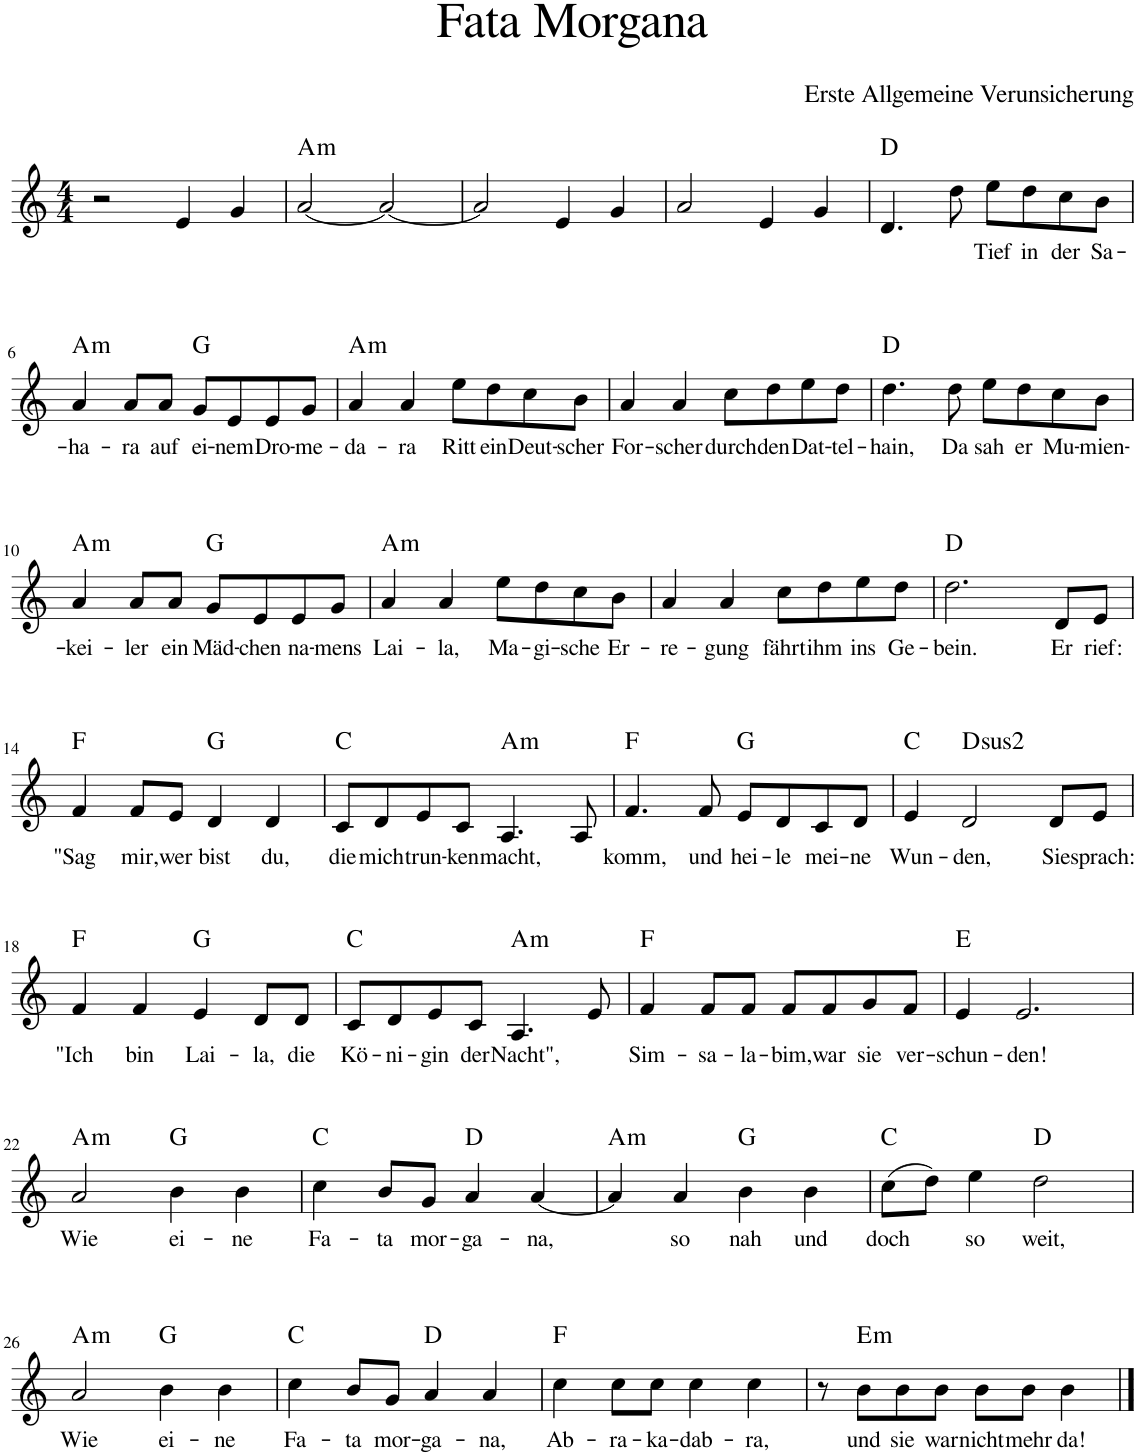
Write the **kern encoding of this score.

**kern	**text	**harte
*part1	*part1	*part1
*staff1	*staff1	*
*I"Piano	*	*
*I'Pno.	*	*
*clefG2	*	*
*k[]	*	*
*M4/4	*	*
=1	=1	=1
2r	.	.
4e/	.	.
4g/	.	.
=2	=2	=2
!	!	!LO:H:kt=m
[2a/	.	A:min
2a/_	.	.
=3	=3	=3
2a/]	.	.
4e/	.	.
4g/	.	.
=4	=4	=4
2a/	.	.
4e/	.	.
4g/	.	.
=5	=5	=5
4.d/	.	D:maj
8dd\	.	.
!	!LO:LY:b	!
8ee\L	Tief	.
!	!LO:LY:b	!
8dd\	in	.
!	!LO:LY:b	!
8cc\	der	.
!	!LO:LY:b	!
8b\J	Sa-	.
!!LO:LB:g=z
=6	=6	=6
!	!LO:LY:b	!LO:H:kt=m
4a/	-ha-	A:min
!	!LO:LY:b	!
8a/L	-ra	.
!	!LO:LY:b	!
8a/J	auf	.
!	!LO:LY:b	!
8g/L	ei-	G:maj
!	!LO:LY:b	!
8e/	-nem	.
!	!LO:LY:b	!
8e/	Dro-	.
!	!LO:LY:b	!
8g/J	-me-	.
=7	=7	=7
!	!LO:LY:b	!LO:H:kt=m
4a/	-da-	A:min
!	!LO:LY:b	!
4a/	-ra	.
!	!LO:LY:b	!
8ee\L	Ritt	.
!	!LO:LY:b	!
8dd\	ein	.
!	!LO:LY:b	!
8cc\	Deut-	.
!	!LO:LY:b	!
8b\J	-scher	.
=8	=8	=8
!	!LO:LY:b	!
4a/	For-	.
!	!LO:LY:b	!
4a/	-scher	.
!	!LO:LY:b	!
8cc\L	durch	.
!	!LO:LY:b	!
8dd\	den	.
!	!LO:LY:b	!
8ee\	Dat-	.
!	!LO:LY:b	!
8dd\J	-tel-	.
=9	=9	=9
!	!LO:LY:b	!
4.dd\	-hain,	D:maj
!	!LO:LY:b	!
8dd\	Da	.
!	!LO:LY:b	!
8ee\L	sah	.
!	!LO:LY:b	!
8dd\	er	.
!	!LO:LY:b	!
8cc\	Mu-	.
!	!LO:LY:b	!
8b\J	-mien-	.
!!LO:LB:g=z
=10	=10	=10
!	!LO:LY:b	!LO:H:kt=m
4a/	-kei-	A:min
!	!LO:LY:b	!
8a/L	-ler	.
!	!LO:LY:b	!
8a/J	ein	.
!	!LO:LY:b	!
8g/L	Mäd-	G:maj
!	!LO:LY:b	!
8e/	-chen	.
!	!LO:LY:b	!
8e/	na-	.
!	!LO:LY:b	!
8g/J	-mens	.
=11	=11	=11
!	!LO:LY:b	!LO:H:kt=m
4a/	Lai-	A:min
!	!LO:LY:b	!
4a/	-la,	.
!	!LO:LY:b	!
8ee\L	Ma-	.
!	!LO:LY:b	!
8dd\	-gi-	.
!	!LO:LY:b	!
8cc\	-sche	.
!	!LO:LY:b	!
8b\J	Er-	.
=12	=12	=12
!	!LO:LY:b	!
4a/	-re-	.
!	!LO:LY:b	!
4a/	-gung	.
!	!LO:LY:b	!
8cc\L	fährt	.
!	!LO:LY:b	!
8dd\	ihm	.
!	!LO:LY:b	!
8ee\	ins	.
!	!LO:LY:b	!
8dd\J	Ge-	.
=13	=13	=13
!	!LO:LY:b	!
2.dd\	-bein.	D:maj
!	!LO:LY:b	!
8d/L	Er	.
!	!LO:LY:b	!
8e/J	rief:	.
!!LO:LB:g=z
=14	=14	=14
!	!LO:LY:b	!
4f/	"Sag	F:maj
!	!LO:LY:b	!
8f/L	mir,	.
!	!LO:LY:b	!
8e/J	wer	.
!	!LO:LY:b	!
4d/	bist	G:maj
!	!LO:LY:b	!
4d/	du,	.
=15	=15	=15
!	!LO:LY:b	!
8c/L	die	C:maj
!	!LO:LY:b	!
8d/	mich	.
!	!LO:LY:b	!
8e/	trun-	.
!	!LO:LY:b	!
8c/J	-ken	.
!	!LO:LY:b	!LO:H:kt=m
4.A/	macht,	A:min
8A/	.	.
=16	=16	=16
!	!LO:LY:b	!
4.f/	komm,	F:maj
!	!LO:LY:b	!
8f/	und	.
!	!LO:LY:b	!
8e/L	hei-	G:maj
!	!LO:LY:b	!
8d/	-le	.
!	!LO:LY:b	!
8c/	mei-	.
!	!LO:LY:b	!
8d/J	-ne	.
=17	=17	=17
!	!LO:LY:b	!
4e/	Wun-	C:maj
!	!LO:LY:b	!LO:H:kt=2
2d/	-den,	D:(1,2,5)
!	!LO:LY:b	!
8d/L	Sie	.
!	!LO:LY:b	!
8e/J	sprach:	.
!!LO:LB:g=z
=18	=18	=18
!	!LO:LY:b	!
4f/	"Ich	F:maj
!	!LO:LY:b	!
4f/	bin	.
!	!LO:LY:b	!
4e/	Lai-	G:maj
!	!LO:LY:b	!
8d/L	-la,	.
!	!LO:LY:b	!
8d/J	die	.
=19	=19	=19
!	!LO:LY:b	!
8c/L	Kö-	C:maj
!	!LO:LY:b	!
8d/	-ni-	.
!	!LO:LY:b	!
8e/	-gin	.
!	!LO:LY:b	!
8c/J	der	.
!	!LO:LY:b	!LO:H:kt=m
4.A/	Nacht",	A:min
8e/	.	.
=20	=20	=20
!	!LO:LY:b	!
4f/	Sim-	F:maj
!	!LO:LY:b	!
8f/L	-sa-	.
!	!LO:LY:b	!
8f/J	-la-	.
!	!LO:LY:b	!
8f/L	-bim,	.
!	!LO:LY:b	!
8f/	war	.
!	!LO:LY:b	!
8g/	sie	.
!	!LO:LY:b	!
8f/J	ver-	.
=21	=21	=21
!	!LO:LY:b	!
4e/	-schun-	E:maj
!	!LO:LY:b	!
2.e/	-den!	.
!!LO:LB:g=z
=22	=22	=22
!	!LO:LY:b	!LO:H:kt=m
2a/	Wie	A:min
!	!LO:LY:b	!
4b\	ei-	G:maj
!	!LO:LY:b	!
4b\	-ne	.
=23	=23	=23
!	!LO:LY:b	!
4cc\	Fa-	C:maj
!	!LO:LY:b	!
8b/L	-ta	.
!	!LO:LY:b	!
8g/J	mor-	.
!	!LO:LY:b	!
4a/	-ga-	D:maj
!	!LO:LY:b	!
[4a/	-na,	.
=24	=24	=24
!	!	!LO:H:kt=m
4a/]	.	A:min
!	!LO:LY:b	!
4a/	so	.
!	!LO:LY:b	!
4b\	nah	G:maj
!	!LO:LY:b	!
4b\	und	.
=25	=25	=25
!	!LO:LY:b	!
(8cc\L	doch	C:maj
8dd\J)	.	.
!	!LO:LY:b	!
4ee\	so	.
!	!LO:LY:b	!
2dd\	weit,	D:maj
!!LO:LB:g=z
=26	=26	=26
!	!LO:LY:b	!LO:H:kt=m
2a/	Wie	A:min
!	!LO:LY:b	!
4b\	ei-	G:maj
!	!LO:LY:b	!
4b\	-ne	.
=27	=27	=27
!	!LO:LY:b	!
4cc\	Fa-	C:maj
!	!LO:LY:b	!
8b/L	-ta	.
!	!LO:LY:b	!
8g/J	mor-	.
!	!LO:LY:b	!
4a/	-ga-	D:maj
!	!LO:LY:b	!
4a/	-na,	.
=28	=28	=28
!	!LO:LY:b	!
4cc\	Ab-	F:maj
!	!LO:LY:b	!
8cc\L	-ra-	.
!	!LO:LY:b	!
8cc\J	ka-	.
!	!LO:LY:b	!
4cc\	-dab-	.
!	!LO:LY:b	!
4cc\	-ra,	.
=29	=29	=29
8r	.	.
!	!LO:LY:b	!LO:H:kt=m
8b\L	und	E:min
!	!LO:LY:b	!
8b\	sie	.
!	!LO:LY:b	!
8b\J	war	.
!	!LO:LY:b	!
8b\L	nicht	.
!	!LO:LY:b	!
8b\J	mehr	.
!	!LO:LY:b	!
4b\	da!	.
==	==	==
*-	*-	*-
